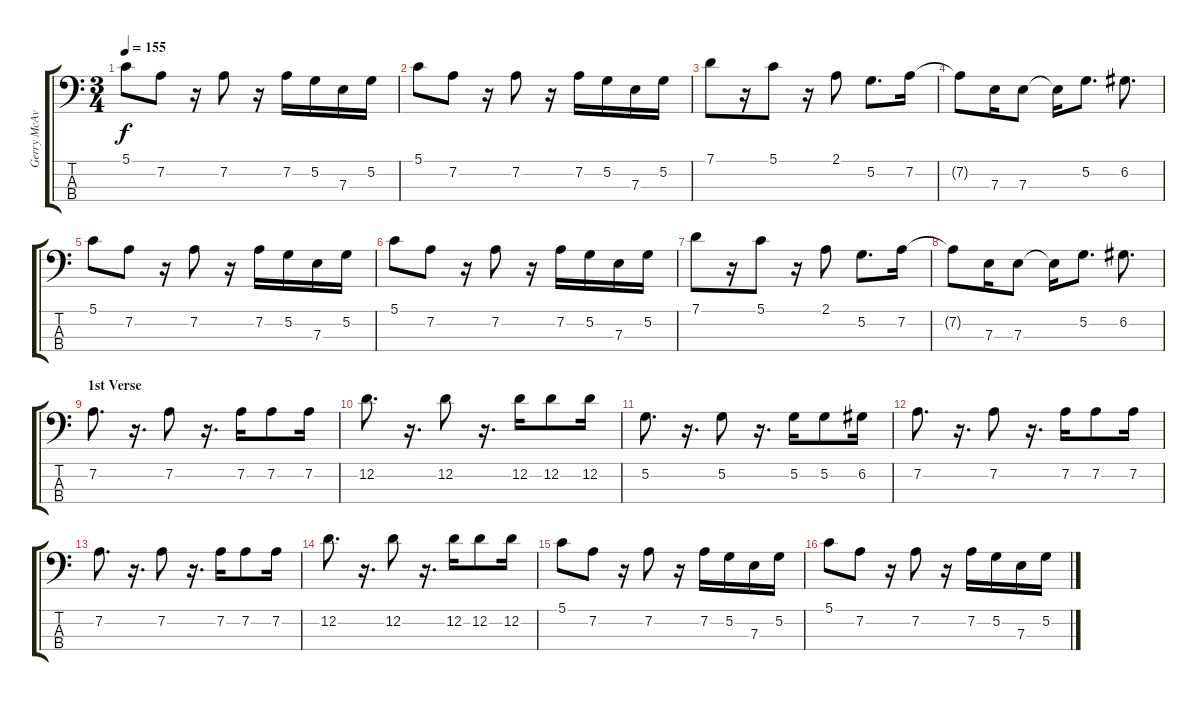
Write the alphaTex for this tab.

\track ("Gerry McAvoy" "Gerry McAv") {instrument electricbasspick}
\staff {score tabs}
\tuning (G2 D2 A1 E1) {hide}
\ts (3 4)
\tempo 155
\clef f4
\ks c
5.1.8{dy f} 7.2.8 r.16 7.2.8 r.16 7.2.16 5.2.16 7.3.16 5.2.16 |
5.1.8 7.2.8 r.16 7.2.8 r.16 7.2.16 5.2.16 7.3.16 5.2.16 |
7.1.8 r.16 5.1.8 r.16 2.1.8 5.2.8{d} 7.2.16 |
7.2{t}.8 7.3.16 7.3.8 7.3{t}.16 5.2.8{d} 6.2.8{d} |
5.1.8 7.2.8 r.16 7.2.8 r.16 7.2.16 5.2.16 7.3.16 5.2.16 |
5.1.8 7.2.8 r.16 7.2.8 r.16 7.2.16 5.2.16 7.3.16 5.2.16 |
7.1.8 r.16 5.1.8 r.16 2.1.8 5.2.8{d} 7.2.16 |
7.2{t}.8 7.3.16 7.3.8 7.3{t}.16 5.2.8{d} 6.2.8{d} |
\section ("" "1st Verse")
7.2.8{d} r.16{d} 7.2.8 r.16{d} 7.2.16 7.2.8 7.2.16 |
12.2.8{d} r.16{d} 12.2.8 r.16{d} 12.2.16 12.2.8 12.2.16 |
5.2.8{d} r.16{d} 5.2.8 r.16{d} 5.2.16 5.2.8 6.2.16 |
7.2.8{d} r.16{d} 7.2.8 r.16{d} 7.2.16 7.2.8 7.2.16 |
7.2.8{d} r.16{d} 7.2.8 r.16{d} 7.2.16 7.2.8 7.2.16 |
12.2.8{d} r.16{d} 12.2.8 r.16{d} 12.2.16 12.2.8 12.2.16 |
5.1.8 7.2.8 r.16 7.2.8 r.16 7.2.16 5.2.16 7.3.16 5.2.16 |
5.1.8 7.2.8 r.16 7.2.8 r.16 7.2.16 5.2.16 7.3.16 5.2.16
